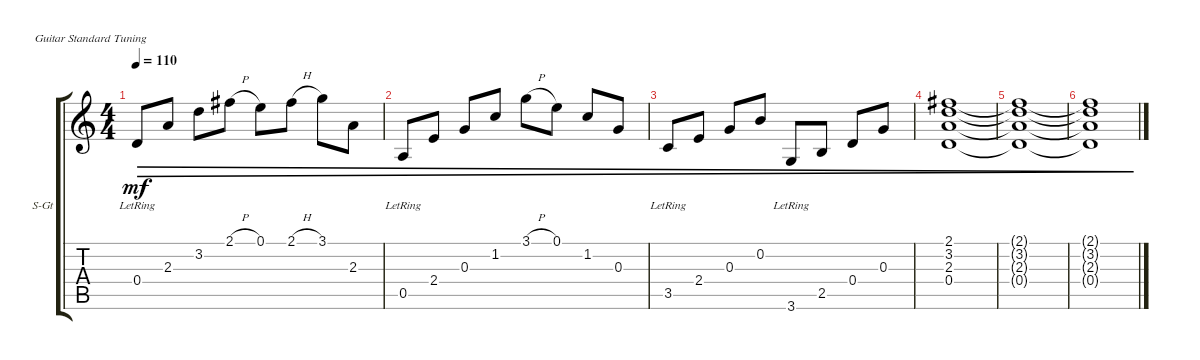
\defaultSystemsLayout 4
\bracketExtendMode groupsimilarinstruments
\firstSystemTrackNameOrientation horizontal
\otherSystemsTrackNameOrientation horizontal
\track ("Steel Guitar" "S-Gt") {instrument acousticguitarsteel}
\staff {score tabs}
\tuning (E4 B3 G3 D3 A2 E2)
\ts (4 4)
\tempo 110
\clef g2
\ks aminor
0.4{lr}.8{dec dy mf} 2.3.8{dec} 3.2.8{dec} 2.1{h}.8{dec} 0.1.8{dec} 2.1{h}.8{dec} 3.1.8{dec} 2.3.8{dec} |
0.5{lr}.8{dec} 2.4.8{dec} 0.3.8{dec} 1.2.8{dec} 3.1{h}.8{dec} 0.1.8{dec} 1.2.8{dec} 0.3.8{dec} |
3.5{lr}.8{dec} 2.4.8{dec} 0.3.8{dec} 0.2.8{dec} 3.6{lr}.8{dec} 2.5.8{dec} 0.4.8{dec} 0.3.8{dec} |
(0.4 2.3 3.2 2.1).1{dec} |
(0.4{t} 2.3{t} 3.2{t} 2.1{t}).1{dec} |
(0.4{t} 2.3{t} 3.2{t} 2.1{t}).1{dec}
